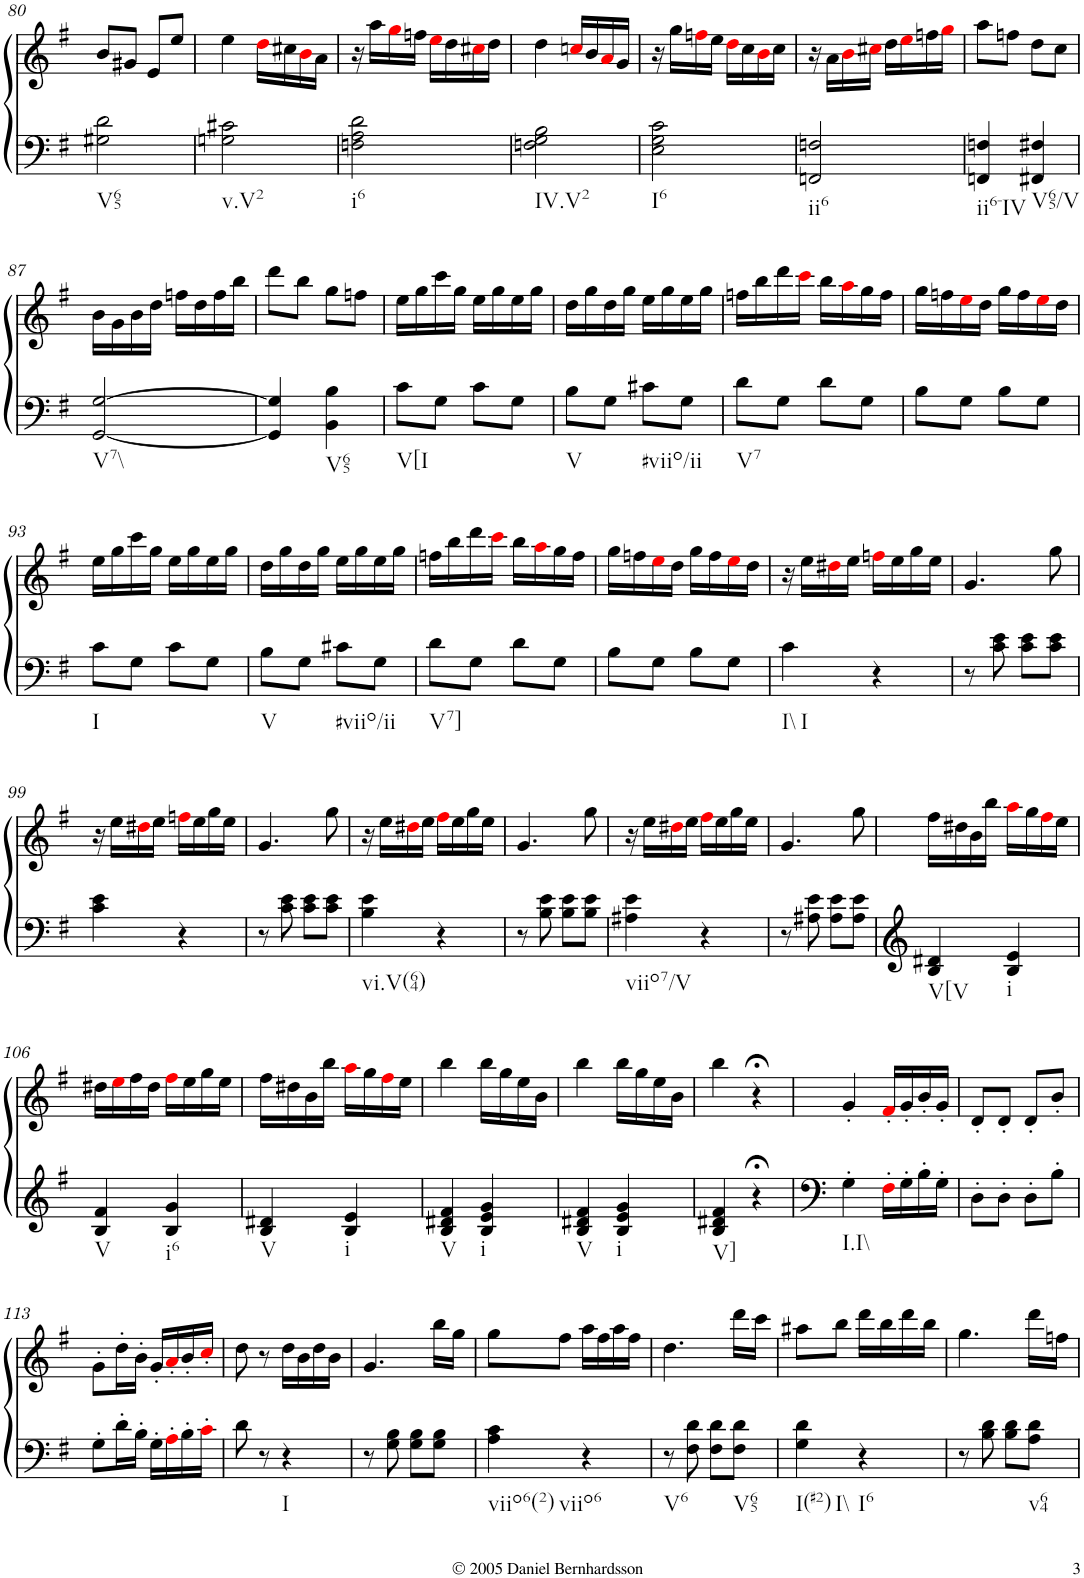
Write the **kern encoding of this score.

**kern	**kern
*part1	*part1
*staff2	*staff1
*I"Piano	*
*I'Pno.	*
!!LO:PB:g=z
*clefF4	*clefG2
*k[f#]	*k[f#]
*G:	*G:
*M2/4	*M2/4
=80	=80
!LO:TX:b:t=V65	!
2G#X\ 2d\	8b/L
.	8g#X/J
.	8e/L
.	8ee/J
=81	=81
!LO:TX:b:t=v.V2	!
2Gn\ 2c#X\	4ee\
.	16ddi\LL
.	16cc#X\
.	16bi\
.	16a\JJ
=82	=82
!LO:TX:b:t=i6	!
2Fn\ 2A\ 2d\	16r
.	16aa\LL
.	16ggi\
.	16ffn\JJ
.	16eei\LL
.	16dd\
.	16cc#Xi\
.	16dd\JJ
=83	=83
!LO:TX:b:t=IV.V2	!
2Fn\ 2G\ 2B\	4dd\
.	16ccni/LL
.	16b/
.	16ai/
.	16g/JJ
=84	=84
!LO:TX:b:t=I6	!
2E\ 2G\ 2c\	16r
.	16gg\LL
.	16ffni\
.	16ee\JJ
.	16ddi\LL
.	16cc\
.	16bi\
.	16cc\JJ
=85	=85
!LO:TX:b:t=ii6	!
2FFn/ 2Fn/	16r
.	16a\LL
.	16bi\
.	16cc#Xi\JJ
.	16dd\LL
.	16eei\
.	16ffn\
.	16ggi\JJ
=86	=86
!LO:TX:b:t=ii6-IV	!
4FFn/ 4Fn/	8aa\L
.	8ffn\J
!LO:TX:b:t=V65/V	!
4FF#X/ 4F#X/	8dd\L
.	8cc\J
!!LO:LB:g=z
=87	=87
!LO:TX:b:t=V7\\	!
[<2GG/ [>2G/	16b\LL
.	16g\
.	16b\
.	16dd\JJ
.	16ffn\LL
.	16dd\
.	16ff\
.	16bb\JJ
=88	=88
4GG/] 4G/]	8ddd\L
.	8bb\J
!LO:TX:b:t=V65	!
4BB\ 4B\	8gg\L
.	8ffn\J
=89	=89
!LO:TX:b:t=V[I	!
8c\L	16ee\LL
.	16gg\
8G\J	16ccc\
.	16gg\JJ
8c\L	16ee\LL
.	16gg\
8G\J	16ee\
.	16gg\JJ
=90	=90
!LO:TX:b:t=V	!
8B\L	16dd\LL
.	16gg\
8G\J	16dd\
.	16gg\JJ
!LO:TX:b:t=#viio/ii	!
8c#X\L	16ee\LL
.	16gg\
8G\J	16ee\
.	16gg\JJ
=91	=91
!LO:TX:b:t=V7	!
8d\L	16ffn\LL
.	16bb\
8G\J	16ddd\
.	16ccci\JJ
8d\L	16bb\LL
.	16aai\
8G\J	16gg\
.	16ff\JJ
=92	=92
8B\L	16gg\LL
.	16ffn\
8G\J	16eei\
.	16dd\JJ
8B\L	16gg\LL
.	16ff\
8G\J	16eei\
.	16dd\JJ
!!LO:LB:g=z
=93	=93
!LO:TX:b:t=I	!
8c\L	16ee\LL
.	16gg\
8G\J	16ccc\
.	16gg\JJ
8c\L	16ee\LL
.	16gg\
8G\J	16ee\
.	16gg\JJ
=94	=94
!LO:TX:b:t=V	!
8B\L	16dd\LL
.	16gg\
8G\J	16dd\
.	16gg\JJ
!LO:TX:b:t=#viio/ii	!
8c#X\L	16ee\LL
.	16gg\
8G\J	16ee\
.	16gg\JJ
=95	=95
!LO:TX:b:t=V7]	!
8d\L	16ffn\LL
.	16bb\
8G\J	16ddd\
.	16ccci\JJ
8d\L	16bb\LL
.	16aai\
8G\J	16gg\
.	16ff\JJ
=96	=96
8B\L	16gg\LL
.	16ffn\
8G\J	16eei\
.	16dd\JJ
8B\L	16gg\LL
.	16ff\
8G\J	16eei\
.	16dd\JJ
=97	=97
!LO:TX:b:t=I\\	!
!LO:TX:b:t=I	!
4c\	16r
.	16ee\LL
.	16dd#Xi\
.	16ee\JJ
4r	16ffni\LL
.	16ee\
.	16gg\
.	16ee\JJ
=98	=98
8r	4.g/
8c\ 8e\	.
8c\ 8e\L	.
8c\ 8e\J	8gg\
!!LO:LB:g=z
=99	=99
4c\ 4e\	16r
.	16ee\LL
.	16dd#Xi\
.	16ee\JJ
4r	16ffni\LL
.	16ee\
.	16gg\
.	16ee\JJ
=100	=100
8r	4.g/
8c\ 8e\	.
8c\ 8e\L	.
8c\ 8e\J	8gg\
=101	=101
!LO:TX:b:t=vi.V(64)	!
4B\ 4e\	16r
.	16ee\LL
.	16dd#Xi\
.	16ee\JJ
4r	16ff#i\LL
.	16ee\
.	16gg\
.	16ee\JJ
=102	=102
8r	4.g/
8B\ 8e\	.
8B\ 8e\L	.
8B\ 8e\J	8gg\
=103	=103
!LO:TX:b:t=viio7/V	!
4A#X\ 4e\	16r
.	16ee\LL
.	16dd#Xi\
.	16ee\JJ
4r	16ff#i\LL
.	16ee\
.	16gg\
.	16ee\JJ
=104	=104
8r	4.g/
8A#X\ 8e\	.
8A#\ 8e\L	.
8A#\ 8e\J	8gg\
=105	=105
!LO:TX:b:t=V[V	!
4B/ 4d#X/	16ff#\LL
.	16dd#X\
.	16b\
.	16bb\JJ
!LO:TX:b:t=i	!
4B/ 4e/	16aai\LL
.	16gg\
.	16ff#i\
.	16ee\JJ
!!LO:LB:g=z
=106	=106
!LO:TX:b:t=V	!
4B/ 4f#/	16dd#X\LL
.	16eei\
.	16ff#\
.	16dd#\JJ
!LO:TX:b:t=i6	!
4B/ 4g/	16ff#i\LL
.	16ee\
.	16gg\
.	16ee\JJ
=107	=107
!LO:TX:b:t=V	!
4B/ 4d#X/	16ff#\LL
.	16dd#X\
.	16b\
.	16bb\JJ
!LO:TX:b:t=i	!
4B/ 4e/	16aai\LL
.	16gg\
.	16ff#i\
.	16ee\JJ
=108	=108
!LO:TX:b:t=V	!
4B/ 4d#X/ 4f#/	4bb\
!LO:TX:b:t=i	!
4B/ 4e/ 4g/	16bb\LL
.	16gg\
.	16ee\
.	16b\JJ
=109	=109
!LO:TX:b:t=V	!
4B/ 4d#X/ 4f#/	4bb\
!LO:TX:b:t=i	!
4B/ 4e/ 4g/	16bb\LL
.	16gg\
.	16ee\
.	16b\JJ
=110	=110
!LO:TX:b:t=V]	!
4B/ 4d#X/ 4f#/	4bb\
4r;<	4r;<
=111	=111
!LO:TX:b:t=I.I\\	!
4G'\	4g'/
16F#'i\LL	16f#'i/LL
16G'\	16g'/
16B'\	16b'/
16G'\JJ	16g'/JJ
=112	=112
8D'\L	8d'/L
8D'\J	8d'/J
8D'\L	8d'/L
8B'\J	8b'/J
!!LO:LB:g=z
=113	=113
8G'\L	8g'\L
16d'\L	16dd'\L
16B'\JJ	16b'\JJ
16G'\LL	16g'/LL
16A'i\	16a'i/
16B'\	16b'/
16c'i\JJ	16cc'i/JJ
=114	=114
8d\	8dd\
8r	8r
!LO:TX:b:t=I	!
4r	16dd\LL
.	16b\
.	16dd\
.	16b\JJ
=115	=115
8r	4.g/
8G\ 8B\	.
8G\ 8B\L	.
8G\ 8B\J	16bb\LL
.	16gg\JJ
=116	=116
!LO:TX:b:t=viio6(2)	!
!LO:TX:b:t=viio6	!
4A\ 4c\	8gg\L
.	8ff#\J
4r	16aa\LL
.	16ff#\
.	16aa\
.	16ff#\JJ
=117	=117
!LO:TX:b:t=V6	!
8r	4.dd\
8F#\ 8d\	.
8F#\ 8d\L	.
!LO:TX:b:t=V65	!
8F#\ 8d\J	16ddd\LL
.	16ccc\JJ
=118	=118
!LO:TX:b:t=I(#2)	!
!LO:TX:b:t=I\\	!
4G\ 4d\	8aa#X\L
.	8bb\J
!LO:TX:b:t=I6	!
4r	16ddd\LL
.	16bb\
.	16ddd\
.	16bb\JJ
=119	=119
8r	4.gg\
8B\ 8d\	.
8B\ 8d\L	.
!LO:TX:b:t=v64	!
8A\ 8d\J	16ddd\LL
.	16ffn\JJ
=	=
*-	*-
